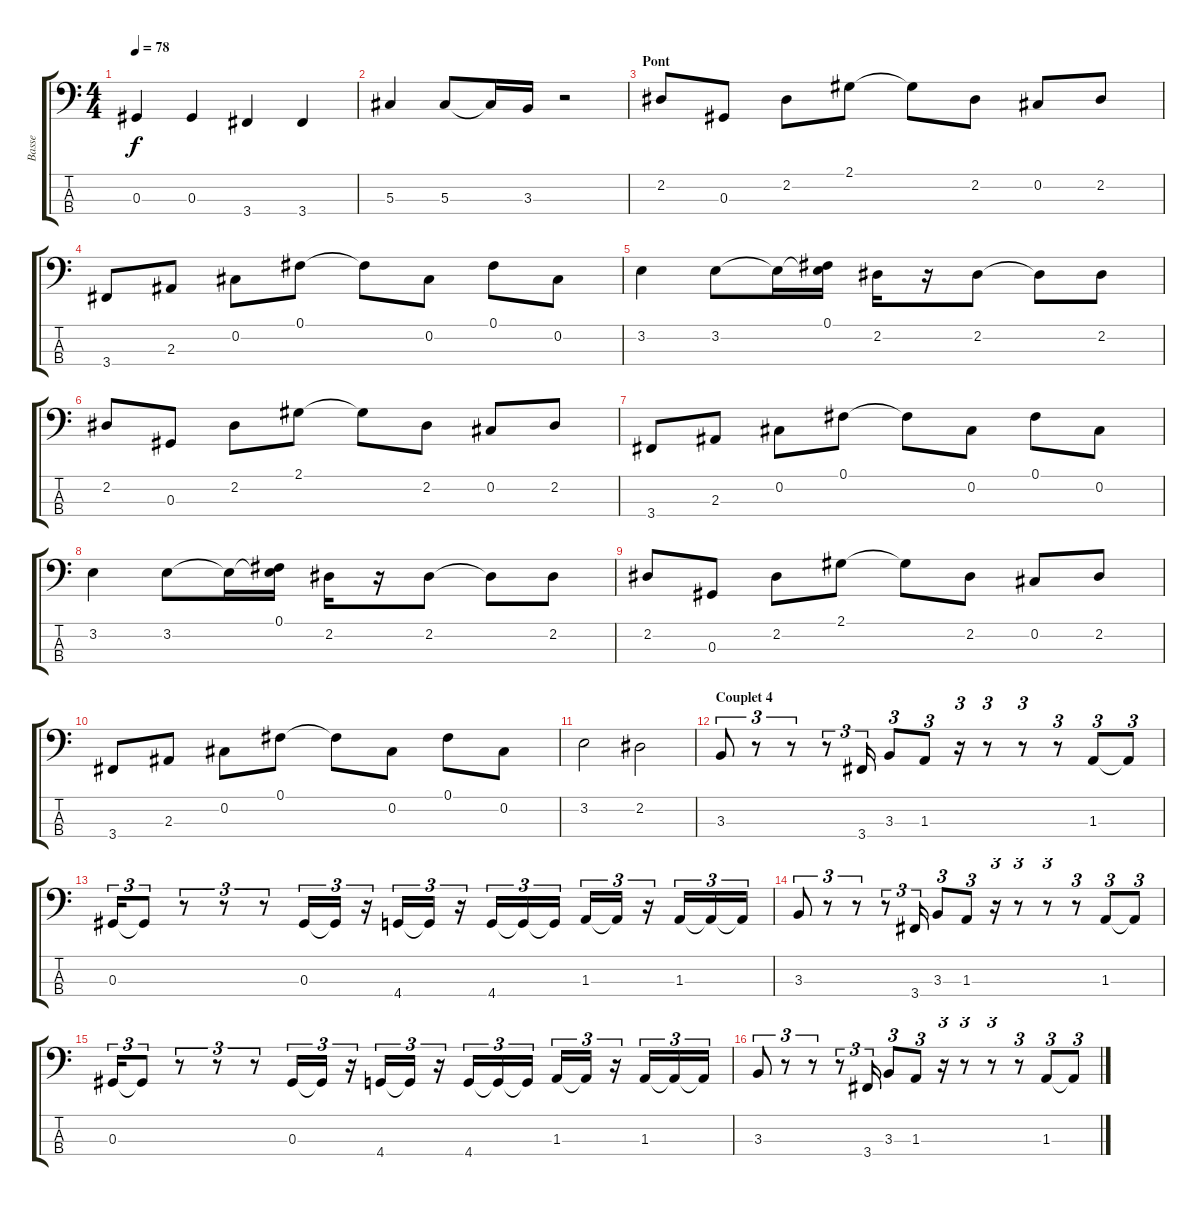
\track ("Basse" "Basse") {instrument electricbassfinger}
\staff {score tabs}
\tuning (Gb2 Db2 Ab1 Eb1) {hide}
\ts (4 4)
\tempo 78
\clef f4
\ks c
0.3.4{dy f} 0.3.4 3.4.4 3.4.4 |
5.3.4 5.3.8 5.3{t}.16 3.3.16 r.2 |
\section ("" "Pont")
2.2.8 0.3.8 2.2.8 2.1.8 2.1{t}.8 2.2.8 0.2.8 2.2.8 |
3.4.8 2.3.8 0.2.8 0.1.8 0.1{t}.8 0.2.8 0.1.8 0.2.8 |
3.2.4 3.2.8 3.2{t}.16 (0.1 3.2{t}).16 2.2.16 r.16 2.2.8 2.2{t}.8 2.2.8 |
2.2.8 0.3.8 2.2.8 2.1.8 2.1{t}.8 2.2.8 0.2.8 2.2.8 |
3.4.8 2.3.8 0.2.8 0.1.8 0.1{t}.8 0.2.8 0.1.8 0.2.8 |
3.2.4 3.2.8 3.2{t}.16 (0.1 3.2{t}).16 2.2.16 r.16 2.2.8 2.2{t}.8 2.2.8 |
2.2.8 0.3.8 2.2.8 2.1.8 2.1{t}.8 2.2.8 0.2.8 2.2.8 |
3.4.8 2.3.8 0.2.8 0.1.8 0.1{t}.8 0.2.8 0.1.8 0.2.8 |
3.2.2 2.2.2 |
\section ("" "Couplet 4")
3.3.8{tu (3 2)} r.8{tu (3 2)} r.8{tu (3 2)} r.8{tu (3 2)} 3.4.16{tu (3 2)} 3.3.8{tu (3 2)} 1.3.8{tu (3 2)} r.16{tu (3 2)} r.8{tu (3 2)} r.8{tu (3 2)} r.8{tu (3 2)} 1.3.8{tu (3 2)} 1.3{t}.8{tu (3 2)} |
0.3.16{tu (3 2)} 0.3{t}.8{tu (3 2)} r.8{tu (3 2)} r.8{tu (3 2)} r.8{tu (3 2)} 0.3.16{tu (3 2)} 0.3{t}.16{tu (3 2)} r.16{tu (3 2)} 4.4.16{tu (3 2)} 4.4{t}.16{tu (3 2)} r.16{tu (3 2)} 4.4.16{tu (3 2)} 4.4{t}.16{tu (3 2)} 4.4{t}.16{tu (3 2)} 1.3.16{tu (3 2)} 1.3{t}.16{tu (3 2)} r.16{tu (3 2)} 1.3.16{tu (3 2)} 1.3{t}.16{tu (3 2)} 1.3{t}.16{tu (3 2)} |
3.3.8{tu (3 2)} r.8{tu (3 2)} r.8{tu (3 2)} r.8{tu (3 2)} 3.4.16{tu (3 2)} 3.3.8{tu (3 2)} 1.3.8{tu (3 2)} r.16{tu (3 2)} r.8{tu (3 2)} r.8{tu (3 2)} r.8{tu (3 2)} 1.3.8{tu (3 2)} 1.3{t}.8{tu (3 2)} |
0.3.16{tu (3 2)} 0.3{t}.8{tu (3 2)} r.8{tu (3 2)} r.8{tu (3 2)} r.8{tu (3 2)} 0.3.16{tu (3 2)} 0.3{t}.16{tu (3 2)} r.16{tu (3 2)} 4.4.16{tu (3 2)} 4.4{t}.16{tu (3 2)} r.16{tu (3 2)} 4.4.16{tu (3 2)} 4.4{t}.16{tu (3 2)} 4.4{t}.16{tu (3 2)} 1.3.16{tu (3 2)} 1.3{t}.16{tu (3 2)} r.16{tu (3 2)} 1.3.16{tu (3 2)} 1.3{t}.16{tu (3 2)} 1.3{t}.16{tu (3 2)} |
3.3.8{tu (3 2)} r.8{tu (3 2)} r.8{tu (3 2)} r.8{tu (3 2)} 3.4.16{tu (3 2)} 3.3.8{tu (3 2)} 1.3.8{tu (3 2)} r.16{tu (3 2)} r.8{tu (3 2)} r.8{tu (3 2)} r.8{tu (3 2)} 1.3.8{tu (3 2)} 1.3{t}.8{tu (3 2)}
